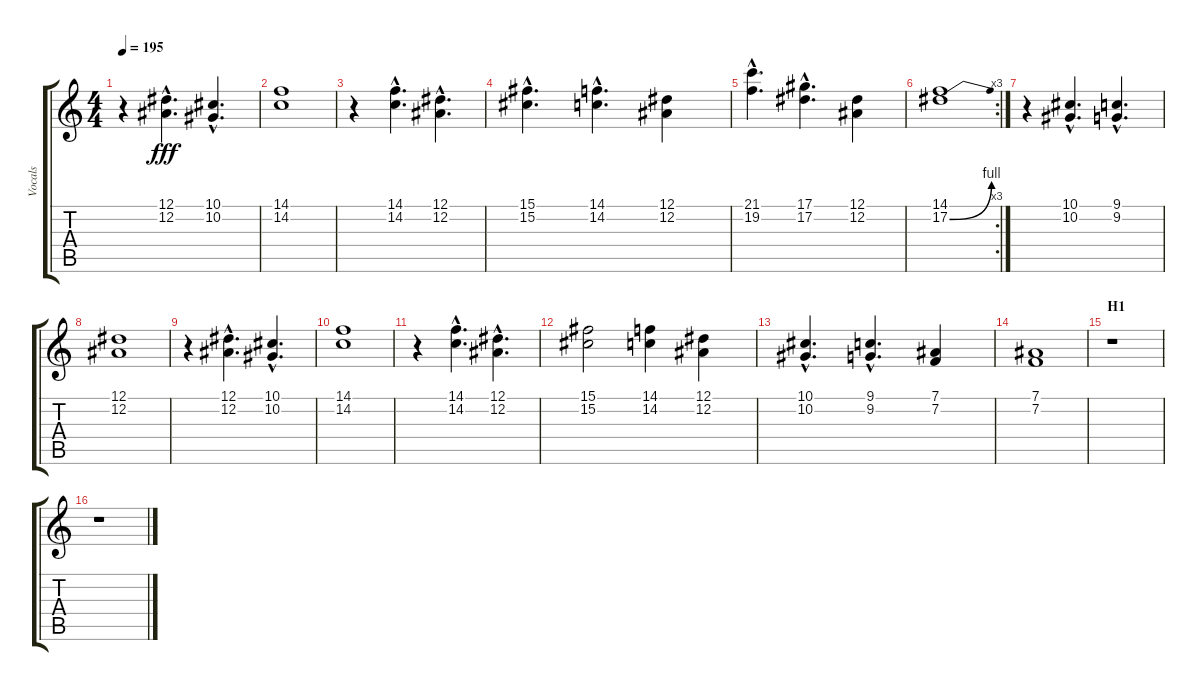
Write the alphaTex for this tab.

\track ("Vocals" "Vocals") {instrument clarinet}
\staff {score tabs}
\tuning (Eb4 Bb3 Gb3 Db3 Ab2 Eb2) {hide}
\ts (4 4)
\tempo 195
\clef g2
\ks c
r.4{dy fff} (12.1{hac} 12.2{hac}).4{d} (10.1{hac} 10.2{hac}).4{d} |
(14.1 14.2).1 |
r.4 (14.1{hac} 14.2{hac}).4{d} (12.1{hac} 12.2{hac}).4{d} |
(15.1{hac} 15.2{hac}).4{d} (14.1{hac} 14.2{hac}).4{d} (12.1 12.2).4 |
(21.1{hac} 19.2{hac}).4{d} (17.1{hac} 17.2{hac}).4{d} (12.1 12.2).4 |
\rc 3
(14.1 17.2{be (bend 0 0 60 4)}).1 |
r.4 (10.1{hac} 10.2{hac}).4{d} (9.1{hac} 9.2{hac}).4{d} |
(12.1 12.2).1 |
r.4 (12.1{hac} 12.2{hac}).4{d} (10.1{hac} 10.2{hac}).4{d} |
(14.1 14.2).1 |
r.4 (14.1{hac} 14.2{hac}).4{d} (12.1{hac} 12.2{hac}).4{d} |
(15.1 15.2).2 (14.1 14.2).4 (12.1 12.2).4 |
(10.1{hac} 10.2{hac}).4{d} (9.1{hac} 9.2{hac}).4{d} (7.1 7.2).4 |
(7.1 7.2).1 |
\section ("" "H1")
r.1 |
r.1
